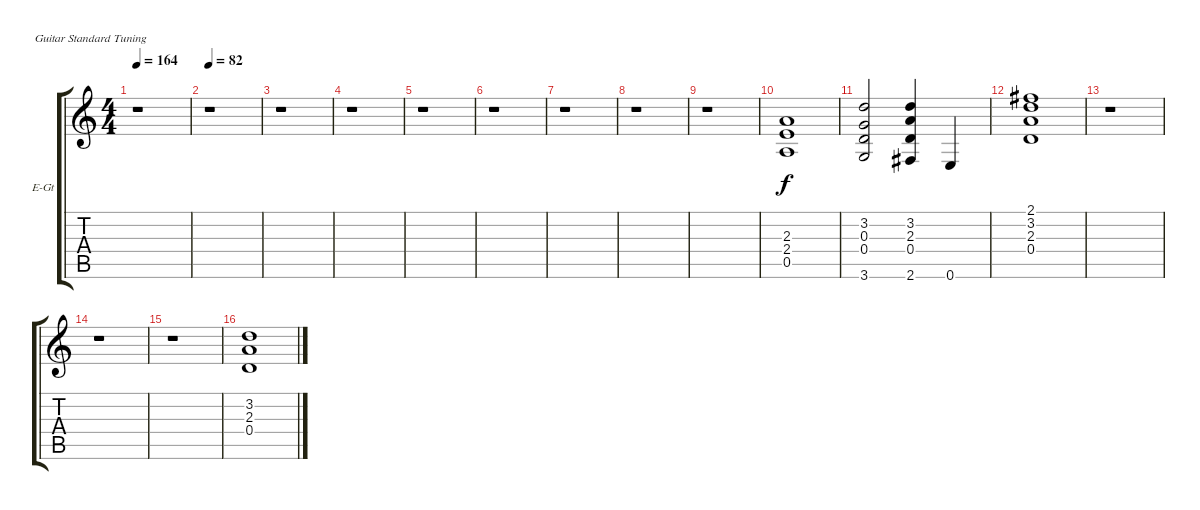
\bracketExtendMode groupsimilarinstruments
\firstSystemTrackNameOrientation horizontal
\otherSystemsTrackNameOrientation horizontal
\track ("Guitar 5" "E-Gt") {instrument acousticgrandpiano}
\staff {score tabs}
\tuning (E4 B3 G3 D3 A2 E2)
\displaytranspose 12
\ts (4 4)
\tempo 164
\clef g2
\ks c
r.1{dy f} |
\tempo 82
r.1 |
r.1 |
r.1 |
r.1 |
r.1 |
r.1 |
r.1 |
r.1 |
(2.3 2.4 0.5).1 |
(3.2 0.3 0.4 3.6).2 (3.2 2.3 0.4 2.6).4 0.6.4 |
(2.1 3.2 2.3 0.4).1 |
r.1 |
r.1 |
r.1 |
(3.2 2.3 0.4).1
